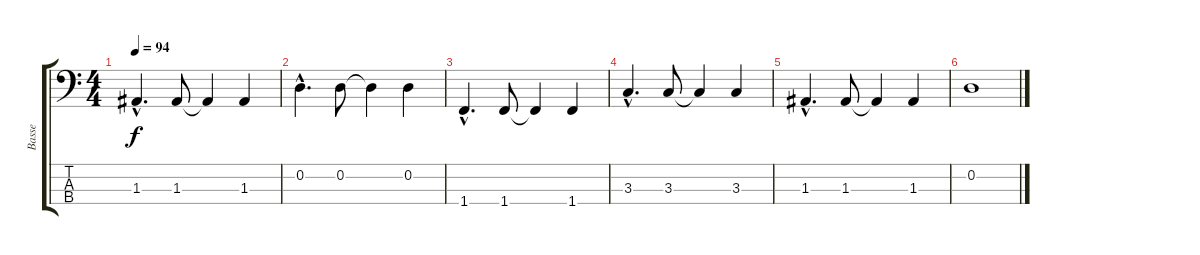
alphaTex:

\track ("Basse" "Basse") {instrument electricbassfinger}
\staff {score tabs}
\tuning (G2 D2 A1 E1) {hide}
\ts (4 4)
\tempo 94
\clef f4
\ks c
1.3{hac}.4{d dy f} 1.3.8 1.3{t}.4 1.3.4 |
0.2{hac}.4{d} 0.2.8 0.2{t}.4 0.2.4 |
1.4{hac}.4{d} 1.4.8 1.4{t}.4 1.4.4 |
3.3{hac}.4{d} 3.3.8 3.3{t}.4 3.3.4 |
1.3{hac}.4{d} 1.3.8 1.3{t}.4 1.3.4 |
0.2.1
